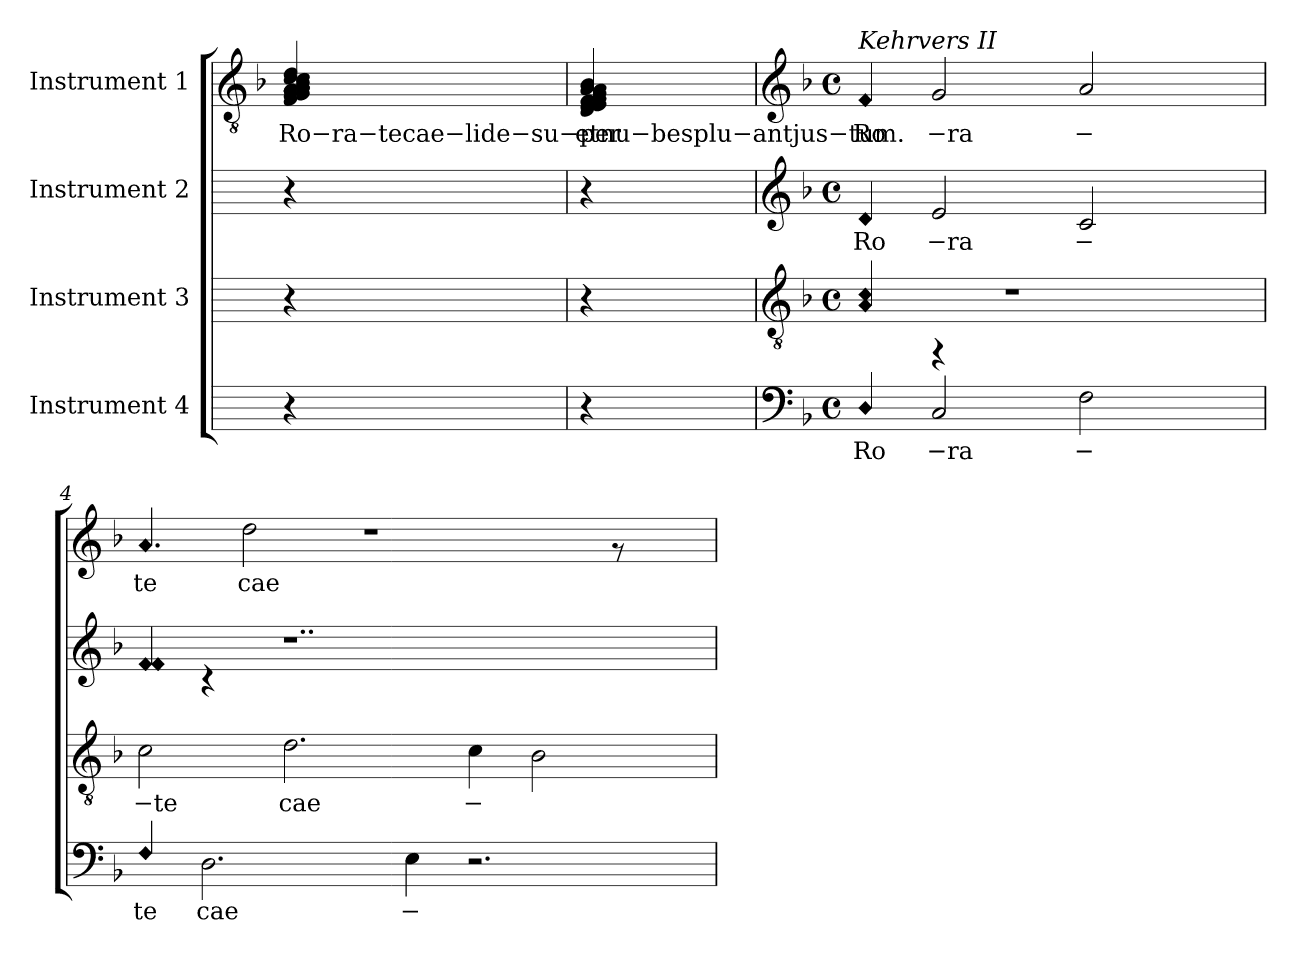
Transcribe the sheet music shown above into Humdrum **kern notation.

**kern	**text	**kern	**text	**kern	**text	**kern	**text
*part4	*part4	*part3	*part3	*part2	*part2	*part1	*part1
*staff4	*staff4	*staff3	*staff3	*staff2	*staff2	*staff1	*staff1
*I"Instrument 4	*	*I"Instrument 3	*	*I"Instrument 2	*	*I"Instrument 1	*
!!LO:PB:g=z
*stria5	*	*stria5	*	*stria5	*	*stria5	*
*	*	*	*	*	*	*clefGv2	*
*k[]	*	*k[]	*	*k[]	*	*k[b-]	*
*C:	*	*C:	*	*C:	*	*F:	*
=1	=1	=1	=1	=1	=1	=1	=1
!	!	!	!	!	!	!	!LO:LY:b:cj
4r	.	4r	.	4r	.	(>(<4d/ 4c/ 4c/ 4B-/ 4A/ 4A/ 4A/ 4A/ 4G/ 4F/ 4G/	Ro−ra−tecae−lide−su−per
!!LO:LB:g=z
=2	=2	=2	=2	=2	=2	=2	=2
!	!	!	!	!	!	!	!LO:LY:b:cj
4r	.	4r	.	4r	.	(<(<4B-/ 4A/ 4A/ 4G/ 4F/ 4F/ 4E/ 4E/ 4D/	etnu−besplu−antjus−tum.
!!LO:LB:g=z
=3	=3	=3	=3	=3	=3	=3	=3
*clefF4	*	*clefGv2	*	*clefG2	*	*clefG2	*
*k[b-]	*	*k[b-]	*	*k[b-]	*	*	*
*F:	*	*F:	*	*F:	*	*	*
*M4/4	*	*M4/4	*	*M4/4	*	*M4/4	*
*met(c)	*	*met(c)	*	*met(c)	*	*met(c)	*
!	!	!	!	!	!	!LO:TX:a:i:t=Kehrvers II	!
!LO:N:head=diamond	!LO:LY:b:cj	!LO:N:n=1:head=diamond	!	!	!	!	!
!	!	!LO:N:n=2:head=diamond	!	!LO:N:head=diamond	!LO:LY:b:cj	!LO:N:head=diamond	!LO:LY:b:cj
4D/	Ro	4A/ 4c/	.	4d/	Ro	4f/	Ro
!	!LO:LY:b:cj	!	!	!	!LO:LY:b:cj	!	!LO:LY:b:cj
2C/	−ra	4rEE	.	2e/	−ra	2g/	−ra
.	.	1r	.	.	.	.	.
!	!LO:LY:b:cj	!	!	!	!LO:LY:b:cj	!	!LO:LY:b:cj
2F\	−	.	.	2c/	−	2a/	−
4ryy	.	.	.	4ryy	.	4ryy	.
=4	=4	=4	=4	=4	=4	=4	=4
!LO:N:head=diamond	!LO:LY:b:cj	!	!LO:LY:b:cj	!LO:N:n=1:head=diamond	!	!	!
!	!	!	!	!LO:N:n=2:head=diamond	!	!LO:N:head=diamond	!LO:LY:b:cj
4F/	te	2c\	−te	4f/ 4f/	.	4.a/	te
!	!LO:LY:b:cj	!	!	!	!	!	!
2.D\	cae	.	.	4rc	.	.	.
!	!	!	!	!	!	!	!LO:LY:b:cj
.	.	.	.	.	.	2dd\	cae
!	!	!	!LO:LY:b:cj	!	!	!	!
.	.	2.d\	cae	1..r	.	.	.
.	.	.	.	.	.	1r	.
!	!LO:LY:b:cj	!	!	!	!	!	!
4E\	−	.	.	.	.	.	.
!	!	!	!LO:LY:b:cj	!	!	!	!
2.r	.	4c\	−	.	.	.	.
!	!	!	!LO:LY:b:cj	!	!	!	!
.	.	2B-\	.	.	.	.	.
.	.	.	.	.	.	8rf	.
4ryy	.	4ryy	.	.	.	4ryy	.
=	=	=	=	=	=	=	=
*-	*-	*-	*-	*-	*-	*-	*-
